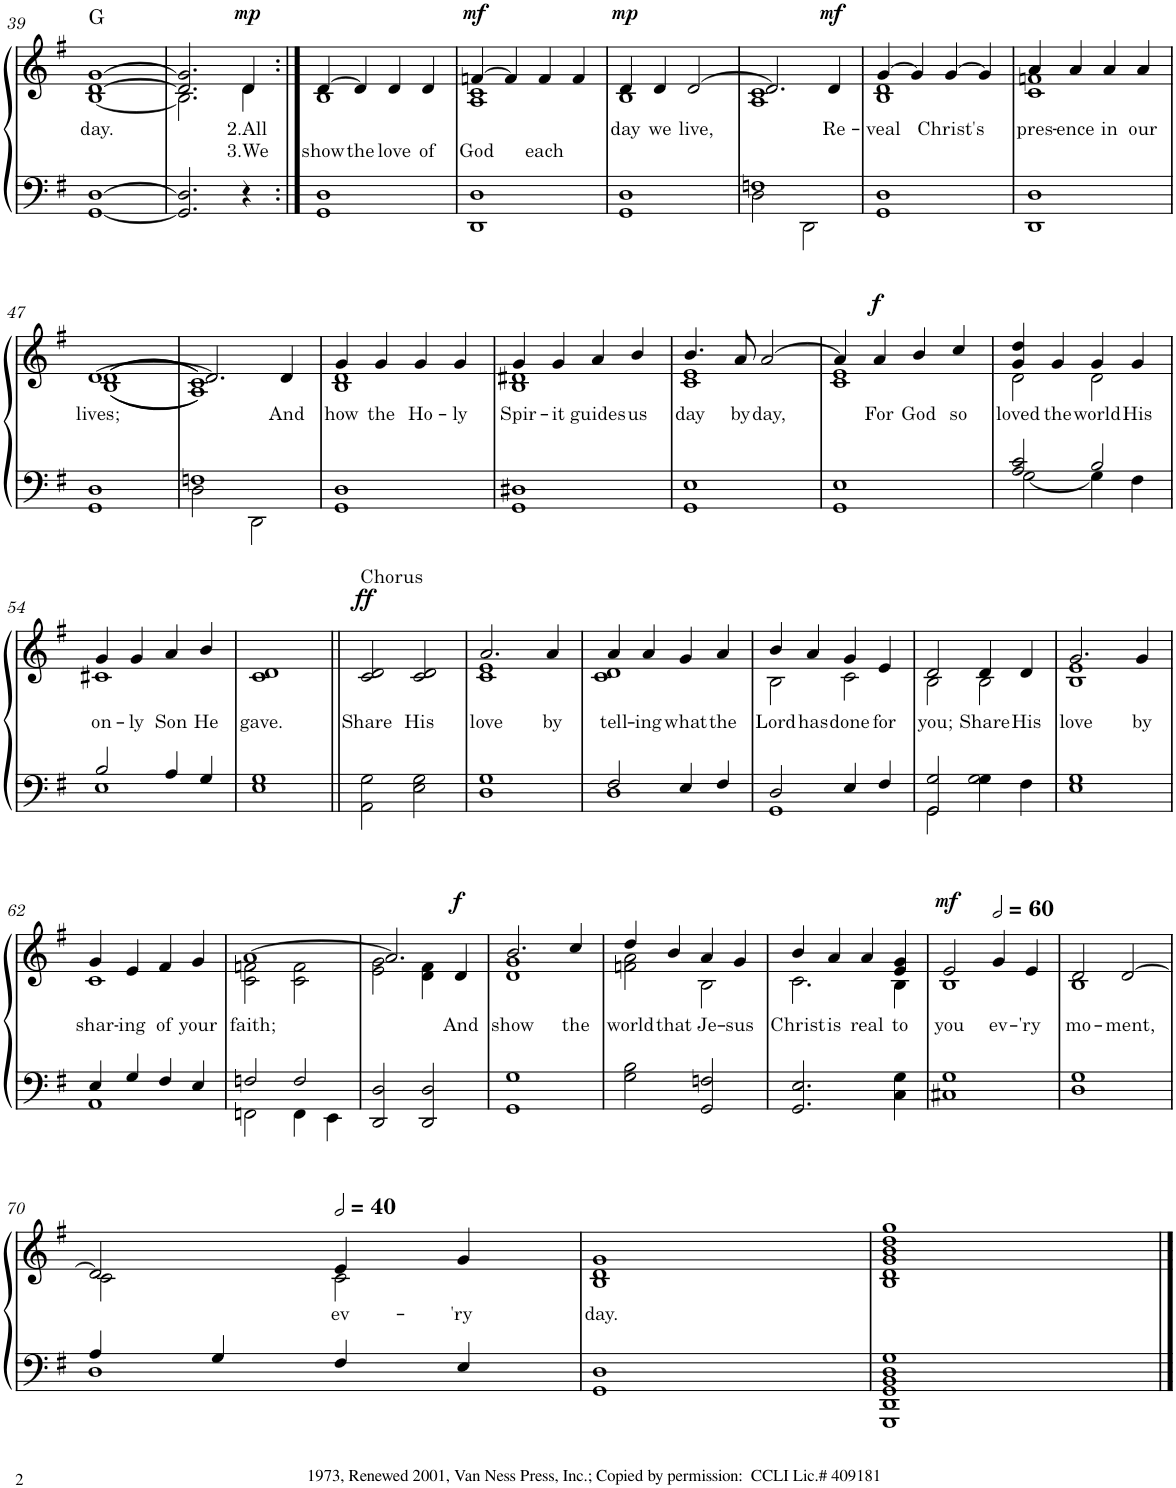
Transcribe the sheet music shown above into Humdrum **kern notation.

**kern	**kern	**text	**text	**dynam	**harte
*part1	*part1	*part1	*part1	*part1	*part1
*staff2	*staff1	*staff1	*staff1	*staff1/2	*
*I"Piano	*	*	*	*	*
*I'Pno.	*	*	*	*	*
!!LO:PB:g=z
*clefF4	*clefG2	*	*	*	*
*k[f#]	*k[f#]	*	*	*	*
*M2/2	*M2/2	*	*	*	*
*met(c|)	*met(c|)	*	*	*	*
=39	=39	=39	=39	=39	=39
!	!	!LO:LY:b	!	!	!
*	*^	*	*	*	*
[1GG [1D	[1d [1g	[1B	day.	.	.	G:maj
=40	=40	=40	=40	=40	=40	=40
2.GG/] 2.D/]	2.d/] 2.g/]	2.B\]	.	.	.	.
!	!	!	!LO:LY:b	!LO:LY:b	!LO:DY:a	!
4r	4d/	4d\	2.All	3.We	mp	.
=41:|!	=41:|!	=41:|!	=41:|!	=41:|!	=41:|!	=41:|!
!	!	!	!	!LO:LY:b	!	!
1GG 1D	[4d/	1B	.	show	.	.
!	!	!	!	!LO:LY:b	!	!
.	4d/]	.	.	the	.	.
!	!	!	!	!LO:LY:b	!	!
.	4d/	.	.	love	.	.
!	!	!	!	!LO:LY:b	!	!
.	4d/	.	.	of	.	.
=42	=42	=42	=42	=42	=42	=42
!	!	!	!	!LO:LY:b	!LO:DY:a	!
1DD 1D	[4fn/	1A 1c	.	God	mf	.
.	4f/]	.	.	.	.	.
!	!	!	!	!LO:LY:b	!	!
.	4f/	.	.	each	.	.
.	4f/	.	.	.	.	.
=43	=43	=43	=43	=43	=43	=43
!	!	!	!LO:LY:b	!	!LO:DY:a	!
1GG 1D	4d/	1B	day	.	mp	.
!	!	!	!LO:LY:b	!	!	!
.	4d/	.	we	.	.	.
!	!	!	!LO:LY:b	!	!	!
.	[2d/	.	live,	.	.	.
=44	=44	=44	=44	=44	=44	=44
*^	*	*	*	*	*	*
1Fn	2D\	2.d/]	1A 1c	.	.	.	.
.	2DD\	.	.	.	.	.	.
!	!	!	!	!LO:LY:b	!	!LO:DY:a	!
.	.	4d/	.	Re-	.	mf	.
*v	*v	*	*	*	*	*	*
=45	=45	=45	=45	=45	=45	=45
!	!	!	!LO:LY:b	!	!	!
1GG 1D	[4g/	1B 1d	-veal	.	.	.
.	4g/]	.	.	.	.	.
!	!	!	!LO:LY:b	!	!	!
.	[4g/	.	Christ's	.	.	.
.	4g/]	.	.	.	.	.
=46	=46	=46	=46	=46	=46	=46
!	!	!	!LO:LY:b	!	!	!
1DD 1D	4a/	1c 1fn	pres-	.	.	.
!	!	!	!LO:LY:b	!	!	!
.	4a/	.	-ence	.	.	.
!	!	!	!LO:LY:b	!	!	!
.	4a/	.	in	.	.	.
!	!	!	!LO:LY:b	!	!	!
.	4a/	.	our	.	.	.
!!LO:LB:g=z	!!
=47	=47	=47	=47	=47	=47	=47
!	!	!	!LO:LY:b	!	!	!
1GG 1D	[1d	((>((>1B 1d	lives;	.	.	.
=48	=48	=48	=48	=48	=48	=48
*^	*	*	*	*	*	*
1Fn	2D\	2.d/]	1A 1c))))	.	.	.	.
.	2DD\	.	.	.	.	.	.
!	!	!	!	!LO:LY:b	!	!	!
.	.	4d/	.	And	.	.	.
*v	*v	*	*	*	*	*	*
=49	=49	=49	=49	=49	=49	=49
!	!	!	!LO:LY:b	!	!	!
1GG 1D	4g/	1B 1d	how	.	.	.
!	!	!	!LO:LY:b	!	!	!
.	4g/	.	the	.	.	.
!	!	!	!LO:LY:b	!	!	!
.	4g/	.	Ho-	.	.	.
!	!	!	!LO:LY:b	!	!	!
.	4g/	.	-ly	.	.	.
=50	=50	=50	=50	=50	=50	=50
!	!	!	!LO:LY:b	!	!	!
1GG 1D#X	4g/	1B 1d#X	Spir-	.	.	.
!	!	!	!LO:LY:b	!	!	!
.	4g/	.	-it	.	.	.
!	!	!	!LO:LY:b	!	!	!
.	4a/	.	guides	.	.	.
!	!	!	!LO:LY:b	!	!	!
.	4b/	.	us	.	.	.
=51	=51	=51	=51	=51	=51	=51
!	!	!	!LO:LY:b	!	!	!
1GG 1E	4.b/	1c 1e	day	.	.	.
!	!	!	!LO:LY:b	!	!	!
.	8a/	.	by	.	.	.
!	!	!	!LO:LY:b	!	!	!
.	[2a/	.	day,	.	.	.
=52	=52	=52	=52	=52	=52	=52
1GG 1E	4a/]	1c 1e	.	.	.	.
!	!	!	!LO:LY:b	!	!LO:DY:a	!
.	4a/	.	For	.	f	.
!	!	!	!LO:LY:b	!	!	!
.	4b/	.	God	.	.	.
!	!	!	!LO:LY:b	!	!	!
.	4cc/	.	so	.	.	.
=53	=53	=53	=53	=53	=53	=53
*^	*	*	*	*	*	*
!	!	!	!	!LO:LY:b	!	!	!
2A/ 2c/	[2G\	4g/ 4dd/	2d\	loved	.	.	.
!	!	!	!	!LO:LY:b	!	!	!
.	.	4g/	.	the	.	.	.
!	!	!	!	!LO:LY:b	!	!	!
2B/	4G\]	4g/	2d\	world	.	.	.
!	!	!	!	!LO:LY:b	!	!	!
.	4F#\	4g/	.	His	.	.	.
!!LO:LB:g=z	!!
=54	=54	=54	=54	=54	=54	=54	=54
!	!	!	!	!LO:LY:b	!	!	!
2B/	1E	4g/	1c#X	on-	.	.	.
!	!	!	!	!LO:LY:b	!	!	!
.	.	4g/	.	-ly	.	.	.
!	!	!	!	!LO:LY:b	!	!	!
4A/	.	4a/	.	Son	.	.	.
!	!	!	!	!LO:LY:b	!	!	!
4G/	.	4b/	.	He	.	.	.
*v	*v	*	*	*	*	*	*
*	*v	*v	*	*	*	*
=55	=55	=55	=55	=55	=55
!	!	!LO:LY:b	!	!	!
1E 1G	1c 1d	gave.	.	.	.
=56||	=56||	=56||	=56||	=56||	=56||
!	!LO:TX:a:t=Chorus	!	!	!	!
!	!	!LO:LY:b	!	!LO:DY:a	!
2AA\ 2G\	2c/ 2d/	Share	.	ff	.
!	!	!LO:LY:b	!	!	!
2E\ 2G\	2c/ 2d/	His	.	.	.
=57	=57	=57	=57	=57	=57
!	!	!LO:LY:b	!	!	!
*	*^	*	*	*	*
1D 1G	2.a/	1c 1e	love	.	.	.
!	!	!	!LO:LY:b	!	!	!
.	4a/	.	by	.	.	.
=58	=58	=58	=58	=58	=58	=58
*^	*	*	*	*	*	*
!	!	!	!	!LO:LY:b	!	!	!
2F#/	1D	4a/	1c 1d	tell-	.	.	.
!	!	!	!	!LO:LY:b	!	!	!
.	.	4a/	.	-ing	.	.	.
!	!	!	!	!LO:LY:b	!	!	!
4E/	.	4g/	.	what	.	.	.
!	!	!	!	!LO:LY:b	!	!	!
4F#/	.	4a/	.	the	.	.	.
=59	=59	=59	=59	=59	=59	=59	=59
!	!	!	!	!LO:LY:b	!	!	!
2D/	1GG	4b/	2B\	Lord	.	.	.
!	!	!	!	!LO:LY:b	!	!	!
.	.	4a/	.	has	.	.	.
!	!	!	!	!LO:LY:b	!	!	!
4E/	.	4g/	2c\	done	.	.	.
!	!	!	!	!LO:LY:b	!	!	!
4F#/	.	4e/	.	for	.	.	.
=60	=60	=60	=60	=60	=60	=60	=60
!	!	!	!	!LO:LY:b	!	!	!
2GG/ 2G/	2GG\	2d/	2B\	you;	.	.	.
!	!	!	!	!LO:LY:b	!	!	!
2G\	4G\	4d/	2B\	Share	.	.	.
!	!	!	!	!LO:LY:b	!	!	!
.	4F#\	4d/	.	His	.	.	.
=61	=61	=61	=61	=61	=61	=61	=61
!	!	!	!	!LO:LY:b	!	!	!
*v	*v	*	*	*	*	*	*
1E 1G	2.g/	1B 1e	love	.	.	.
!	!	!	!LO:LY:b	!	!	!
.	4g/	.	by	.	.	.
!!LO:LB:g=z	!!
=62	=62	=62	=62	=62	=62	=62
*^	*	*	*	*	*	*
!	!	!	!	!LO:LY:b	!	!	!
4E/	1AA	4g/	1c	shar-	.	.	.
!	!	!	!	!LO:LY:b	!	!	!
4G/	.	4e/	.	-ing	.	.	.
!	!	!	!	!LO:LY:b	!	!	!
4F#/	.	4f#/	.	of	.	.	.
!	!	!	!	!LO:LY:b	!	!	!
4E/	.	4g/	.	your	.	.	.
=63	=63	=63	=63	=63	=63	=63	=63
!	!	!	!	!LO:LY:b	!	!	!
2Fn/	2FFn\	[1a	2c\ 2fn\	faith;	.	.	.
2F/	4FF\	.	2c\ 2f\	.	.	.	.
.	4EE\	.	.	.	.	.	.
*v	*v	*	*	*	*	*	*
=64	=64	=64	=64	=64	=64	=64
2DD/ 2D/	2.a/]	2e\ 2g\	.	.	.	.
2DD/ 2D/	.	4d\ 4f#\	.	.	.	.
!	!	!	!LO:LY:b	!	!LO:DY:a	!
.	4ryy	4d/	And	.	f	.
=65	=65	=65	=65	=65	=65	=65
!	!	!	!LO:LY:b	!	!	!
1GG 1G	2.b/	1d 1g	show	.	.	.
!	!	!	!LO:LY:b	!	!	!
.	4cc/	.	the	.	.	.
=66	=66	=66	=66	=66	=66	=66
!	!	!	!LO:LY:b	!	!	!
2G\ 2B\	4dd/	2fn\ 2a\	world	.	.	.
!	!	!	!LO:LY:b	!	!	!
.	4b/	.	that	.	.	.
!	!	!	!LO:LY:b	!	!	!
2GG/ 2Fn/	4a/	2B\	Je-	.	.	.
!	!	!	!LO:LY:b	!	!	!
.	4g/	.	-sus	.	.	.
=67	=67	=67	=67	=67	=67	=67
!	!	!	!LO:LY:b	!	!	!
2.GG/ 2.E/	4b/	2.c\	Christ	.	.	.
!	!	!	!LO:LY:b	!	!	!
.	4a/	.	is	.	.	.
!	!	!	!LO:LY:b	!	!	!
.	4a/	.	real	.	.	.
!	!	!	!LO:LY:b	!	!	!
4C\ 4G\	4e/ 4g/	4B\	to	.	.	.
=68	=68	=68	=68	=68	=68	=68
!	!	!	!LO:LY:b	!	!LO:DY:a	!
1C#X 1G	2e/	1B	you	.	mf	.
*	*MM120	*	*	*	*	*
!	!	!	!LO:LY:b	!	!	!
.	4g/	.	ev-	.	.	.
!	!	!	!LO:LY:b	!	!	!
.	4e/	.	-'ry	.	.	.
=69	=69	=69	=69	=69	=69	=69
!	!	!	!LO:LY:b	!	!	!
1D 1G	2d/	1B	mo-	.	.	.
!	!	!	!LO:LY:b	!	!	!
.	[2d/	.	-ment,	.	.	.
!!LO:LB:g=z	!!
=70	=70	=70	=70	=70	=70	=70
*^	*	*	*	*	*	*
4A/	1D	2d/]	2c\	.	.	.	.
4G/	.	.	.	.	.	.	.
*	*	*MM80	*	*	*	*	*
!	!	!	!	!LO:LY:b	!	!	!
4F#/	.	4e/	2c\	ev-	.	.	.
!	!	!	!	!LO:LY:b	!	!	!
4E/	.	4g/	.	-'ry	.	.	.
*v	*v	*	*	*	*	*	*
=71	=71	=71	=71	=71	=71	=71
!	!	!	!LO:LY:b	!	!	!
1GG 1D	1d 1g	1B	day.	.	.	.
=72	=72	=72	=72	=72	=72	=72
1GGG 1DD 1GG 1BB 1D 1G	1d 1g 1b 1dd 1gg	1B	.	.	.	.
*	*v	*v	*	*	*	*
==	==	==	==	==	==
*-	*-	*-	*-	*-	*-
